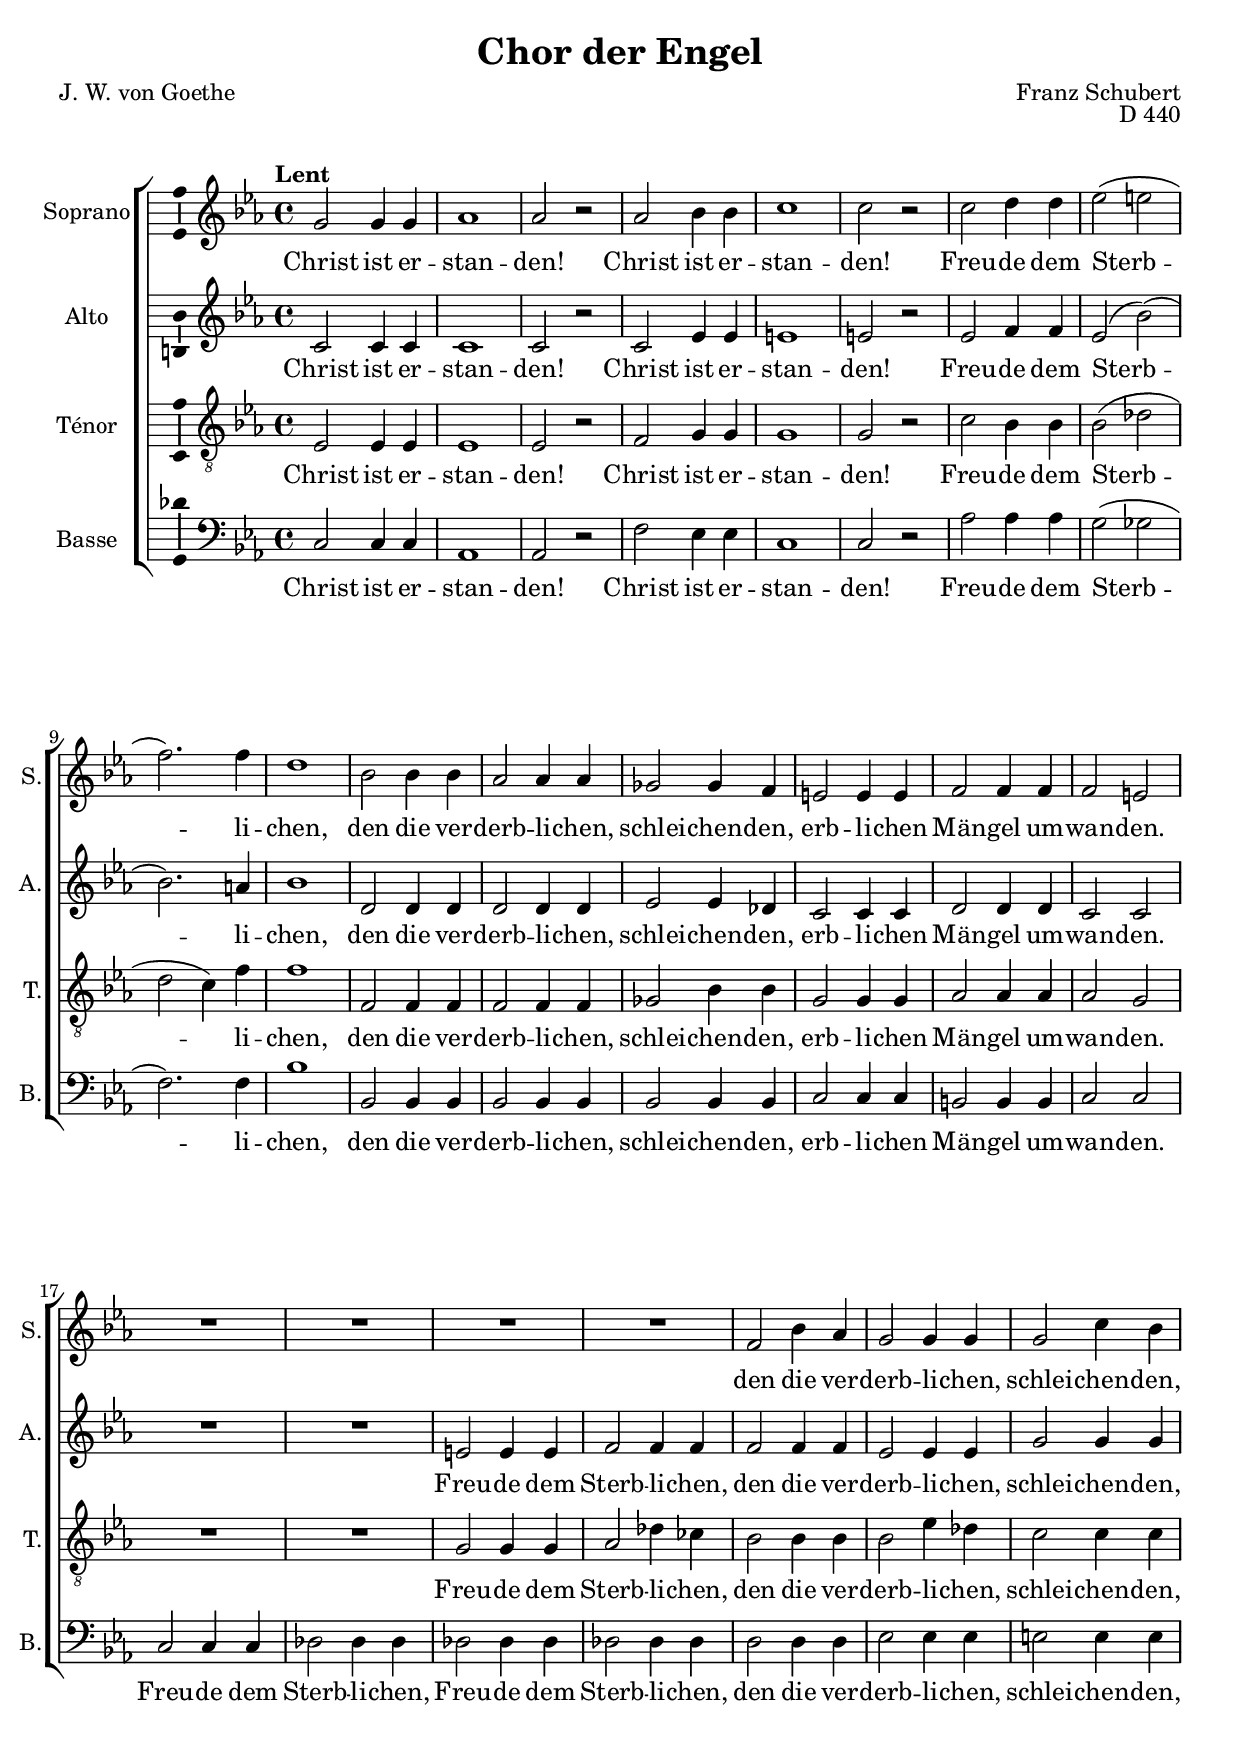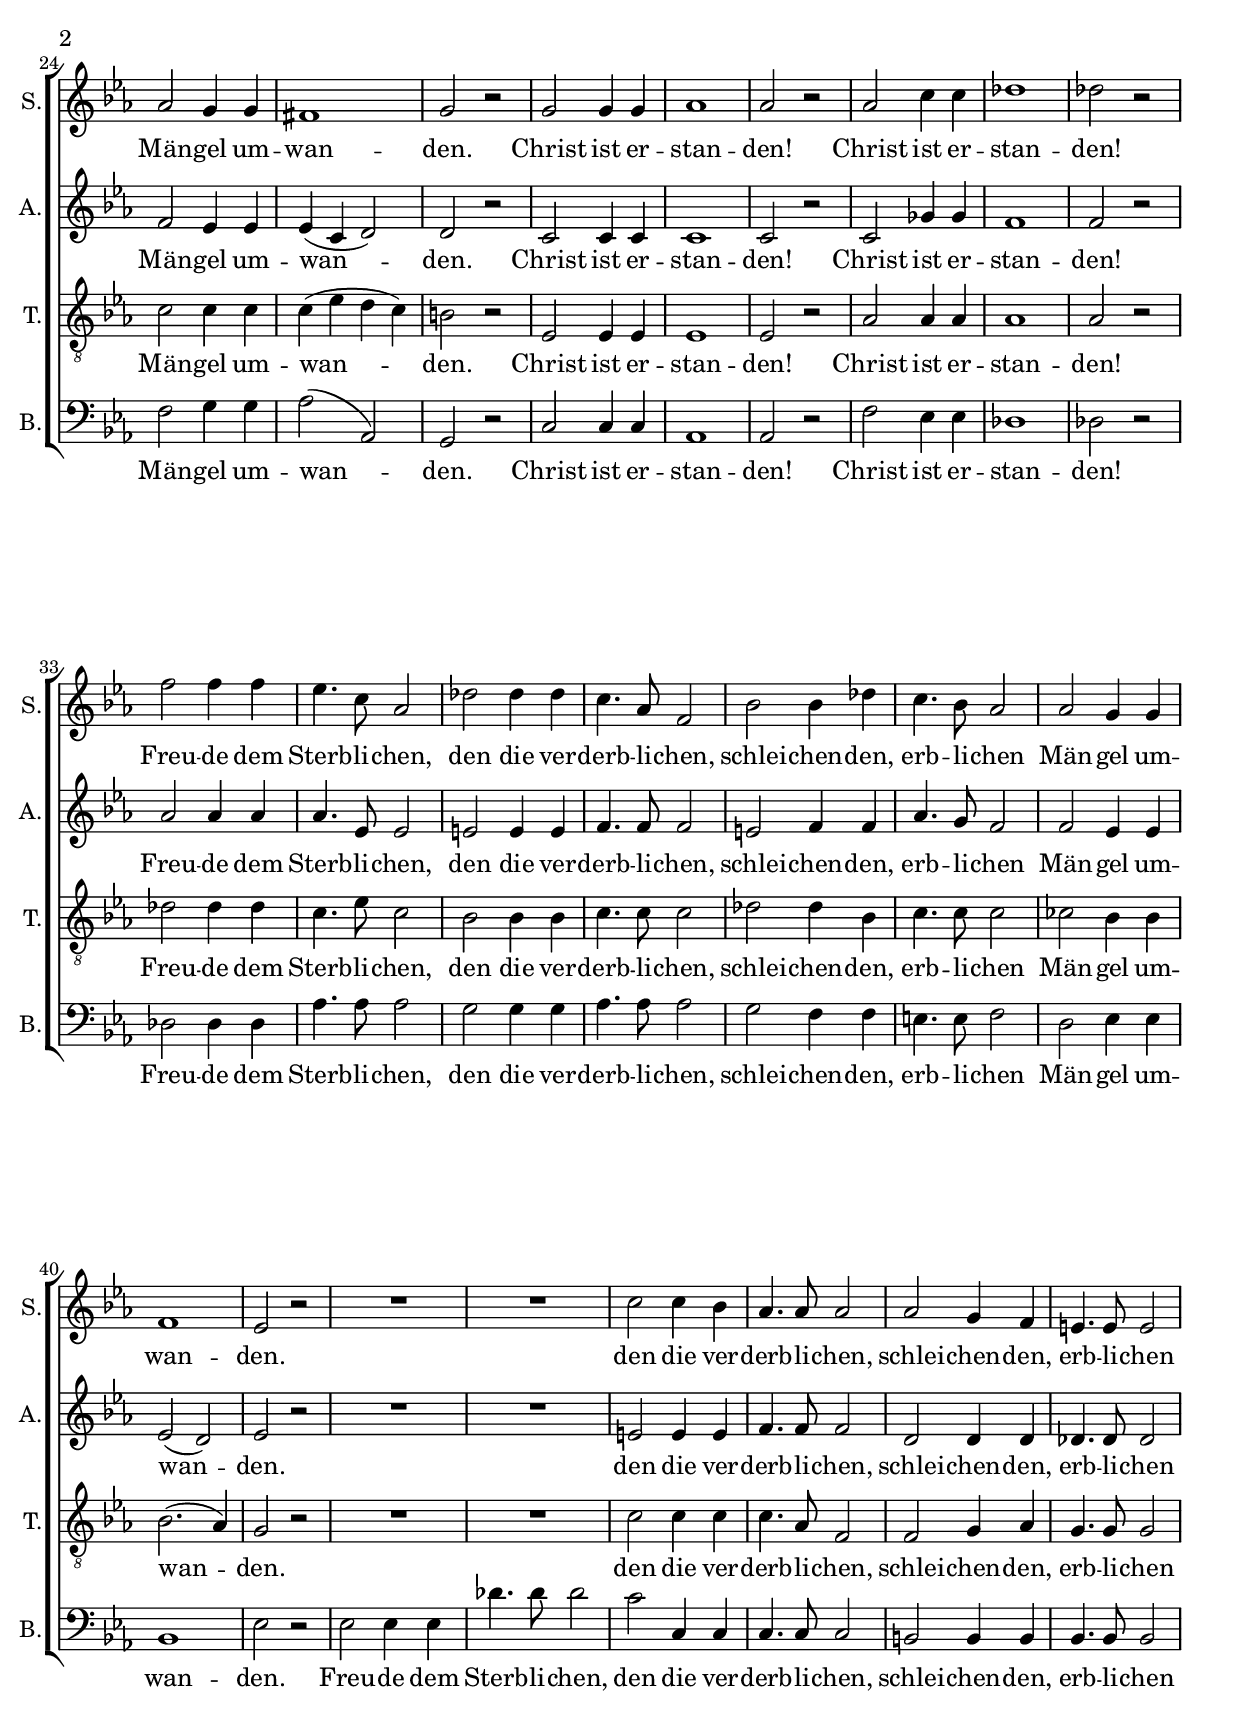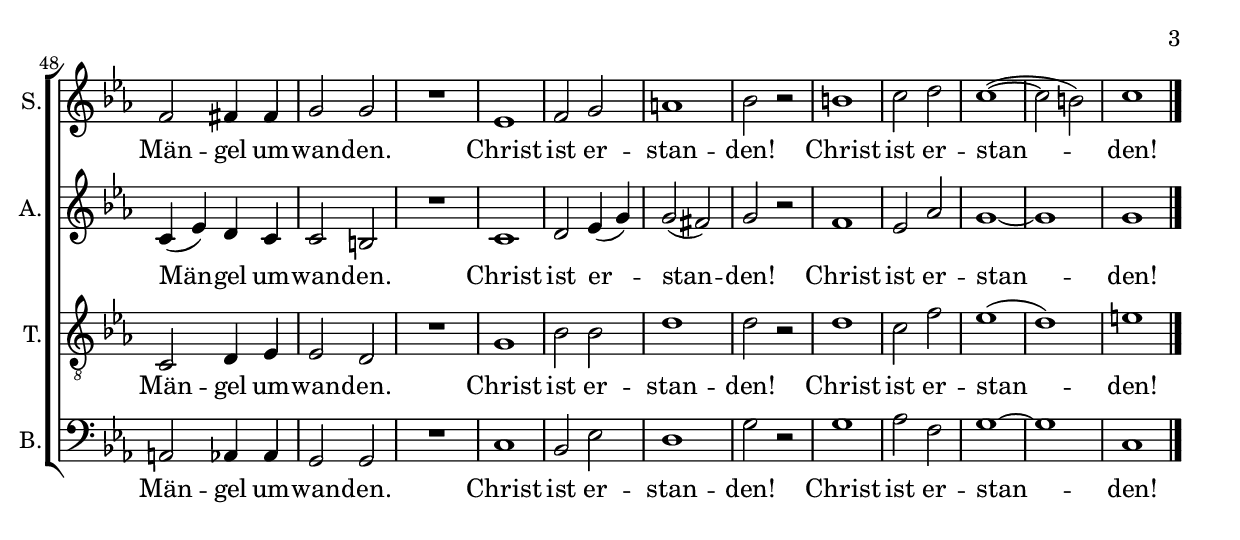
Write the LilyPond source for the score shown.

\version "2.14.2"
\language "italiano"

\paper {
  system-system-spacing #'padding = #5
}

\header {
  composer = "Franz Schubert"
  poet = "J. W. von Goethe"
  title = "Chor der Engel"
  opus = "D 440"
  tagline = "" % no footer
}

global = {
  \key mib \major
  \time 4/4
  \tempo "Lent" 4 = 65
  \set Score.tempoHideNote = ##t % hide tempo marking
}

crescendo = ^\markup { \italic { cresc. } }
sottoVoce = ^\markup { \italic { sotto voce } }

notesA = {
  sol2 sol4 sol |
  lab1 |
  lab2 r |
  lab2 sib4 sib |
  do1 |
  do2 r |
  do2 re4 re |
  mib2 ( mi |
  fa2. ) fa4 |
  re1 sib2 sib4 sib |
  lab2 lab4 lab |
  solb2 solb4 fa |
  mi2 mi4 mi |
  fa2 fa4 fa |
  fa2 mi |
  R1 |
  R1*3 |
  fa2 sib4 lab |
  sol2 sol4 sol |
  sol2 do4 sib |
  lab2 sol4 sol |
  fad1 |
  sol2 r2 sol2 sol4 sol |
  lab1 |
  lab2 r |
  lab2 do4 do |
  reb1 |
  reb2 r |
  fa2 fa4 fa |
  mib4. do8 lab2 |
  reb2 reb4 reb |
  do4. lab8 fa2 |
  sib2 sib4 reb |
  do4. sib8 lab2 |
  lab2 sol4 sol |
  fa1 |
  mib2 r |
  R1*2 |
  do'2 do4 sib |
  lab4. lab8 lab2 |
  lab2 sol4 fa |
  mi4. mi8 mi2 |
  fa2 fad4 fad |
  sol2 sol |
  R1 |
  mib1 |
  fa2 sol2 |
  la1 |
  sib2 r |
  si1 |
  do2 re |
  do1~ ( |
  do2 si ) |
  do1 |

  \bar "|."
}

notesB = {
  do,2 do4 do |
  do1 |
  do2 r |
  do2 mib4 mib |
  mi1 |
  mi2 r |
  mib2 fa4 fa |
  mib2 ( sib' ) ( |
  sib2. ) la4 |
  sib1 |
  re,2 re4 re |
  re2 re4 re |
  mib2 mib4 reb |
  do2 do4 do  |
  re2 re4 re |
  do2 do |
  R1 |
  R1 |
  mi2 mi4 mi4 |
  fa2 fa4 fa |
  fa2 fa4 fa |
  mib2 mib4 mib |
  sol2 sol4 sol |
  fa2 mib4 mib |
  mib4 ( do re2 ) |
  re2 r2 |
  do2 do4 do |
  do1 |
  do2 r |
  do2 solb'4 solb |
  fa1 |
  fa2 r |
  lab2 lab4 lab |
  lab4. mib8 mib2 |
  mi2 mi4 mi |
  fa4. fa8 fa2 |
  mi2 fa4 fa |
  lab4. sol8 fa2 |
  fa2 mib4 mib |
  mib2 ( re ) |
  mib2 r |
  R1*2 |
  mi2 mi4 mi |
  fa4. fa8 fa2 |
  re2 re4 re |
  reb4. reb8 reb2 |
  do4 ( mib ) re4 do |
  do2 si |
  R1 |
  do1 |
  re2 mib4 ( sol ) |
  sol2 ( fad ) |
  sol2 r |
  fa1 |
  mib2 lab |
  sol1~ |
  sol |
  sol |

  \bar "|."
}

notesC = {
  mib,2 mib4 mib |
  mib1 |
  mib2 r |
  fa2 sol4 sol |
  sol1 |
  sol2 r |
  do2 sib4 sib |
  sib2 ( reb |
  re2 do4 ) fa4 |
  fa1 fa,2 fa4 fa |
  fa2 fa4 fa |
  solb2 sib4 sib |
  sol2 sol4 sol |
  lab2 lab4 lab |
  lab2 sol |
  R1 |
  R1 |
  sol2 sol4 sol |
  lab2 reb4 dob |
  sib2 sib4 sib |
  sib2 mib4 reb |
  do2 do4 do |
  do2 do4 do |
  do4 ( mib re do ) |
  si2 r2 |
  mib,2 mib4 mib |
  mib1 |
  mib2 r |
  lab2 lab4 lab |
  lab1 |
  lab2 r |
  reb2 reb4 reb |
  do4. mib8 do2 |
  sib2 sib4 sib |
  do4. do8 do2 |
  reb2 reb4 sib |
  do4. do8 do2 |
  dob2 sib4 sib |
  sib2. ( lab4 ) |
  sol2 r |
  R1 |
  R1 |
  do2 do4 do |
  do4. lab8 fa2 |
  fa2 sol4 lab |
  sol4. sol8 sol2 |
  do,2 re4 mib |
  mib2 re |
  R1 |
  sol1 |
  sib2 sib2 |
  re1 |
  re2 r |
  re1 |
  do2 fa |
  mib1 ( |
  re1 ) |
  mi |

  \bar "|."
}

notesD = {
  do,2 do4 do |
  lab1 |
  lab2 r |
  fa'2 mib4 mib |
  do1 |
  do2 r |
  lab'2 lab4 lab |
  sol2 ( solb |
  fa2. ) fa4 |
  sib1 |
  sib,2 sib4 sib |
  sib2 sib4 sib |
  sib2 sib4 sib |
  do2 do4 do |
  si2 si4 si |
  do2 do |
  do2 do4 do |
  reb2 reb4 reb |
  reb2 reb4 reb |
  reb2 reb4 reb |
  re2 re4 re |
  mib2 mib4 mib |
  mi2 mi4 mi |
  fa2 sol4 sol |
  lab2 ( lab, ) |
  sol2 r2 |
  do2 do4 do |
  lab1 |
  lab2 r |
  fa'2 mib4 mib |
  reb1 |
  reb2 r |
  reb2 reb4 reb |
  lab'4. lab8 lab2 |
  sol2 sol4 sol |
  lab4. lab8 lab2 |
  sol2 fa4 fa |
  mi4. mi8 fa2 |
  re2 mib4 mib |
  sib1 |
  mib2 r |
  mib2 mib4 mib |
  reb'4. reb8 reb2 |
  do2 do,4 do |
  do4. do8 do2 |
  si2 si4 si |
  sib4. sib8 sib2 |
  la2 lab4 lab |
  sol2 sol |
  R1 |
  do1 |
  sib2 mib2 |
  re1 |
  sol2 r |
  sol1 |
  lab2 fa |
  sol1~ |
  sol1 |
  do, |

  \bar "|."
}

lyricsA = \lyricmode {
  Christ ist er -- stan -- den!
  Christ ist er -- stan -- den!
  
  Freu -- de dem Sterb -- li -- chen,
  den die ver -- derb -- li -- chen,
  schlei -- chen -- den,
  erb -- li -- chen Män -- gel um -- wan -- den.
  
  den die ver -- derb -- li -- chen,
  schlei -- chen -- den,
  Män -- gel um -- wan -- den.
  
  Christ ist er -- stan -- den!
  Christ ist er -- stan -- den!
  
  Freu -- de dem Sterb -- li -- chen,
  den die ver -- derb -- li -- chen,
  schlei -- chen -- den,
  erb -- li -- chen Män -- gel um -- wan -- den.
  
  den die ver -- derb -- li -- chen,
  schlei -- chen -- den,
  erb -- li -- chen Män -- gel um -- wan -- den.
  
  Christ ist er -- stan -- den!
  Christ ist er -- stan -- den!
}

lyricsB = \lyricmode {
  Christ ist er -- stan -- den!
  Christ ist er -- stan -- den!
  
  Freu -- de dem Sterb -- li -- chen,
  den die ver -- derb -- li -- chen,
  schlei -- chen -- den,
  erb -- li -- chen Män -- gel um -- wan -- den.
  
  Freu -- de dem Sterb -- li -- chen,
  den die ver -- derb -- li -- chen,
  schlei -- chen -- den,
  Män -- gel um -- wan -- den.
  
  Christ ist er -- stan -- den!
  Christ ist er -- stan -- den!
  
  Freu -- de dem Sterb -- li -- chen,
  den die ver -- derb -- li -- chen,
  schlei -- chen -- den,
  erb -- li -- chen Män -- gel um -- wan -- den.
  
  den die ver -- derb -- li -- chen,
  schlei -- chen -- den,
  erb -- li -- chen Män -- gel um -- wan -- den.
  
  Christ ist er -- stan -- den!
  Christ ist er -- stan -- den!
}

lyricsC = \lyricmode {
  Christ ist er -- stan -- den!
  Christ ist er -- stan -- den!
  
  Freu -- de dem Sterb -- li -- chen,
  den die ver -- derb -- li -- chen,
  schlei -- chen -- den,
  erb -- li -- chen Män -- gel um -- wan -- den.
  
  Freu -- de dem Sterb -- li -- chen,
  den die ver -- derb -- li -- chen,
  schlei -- chen -- den,
  Män -- gel um -- wan -- den.
  
  Christ ist er -- stan -- den!
  Christ ist er -- stan -- den!
  
  Freu -- de dem Sterb -- li -- chen,
  den die ver -- derb -- li -- chen,
  schlei -- chen -- den,
  erb -- li -- chen Män -- gel um -- wan -- den.
  
  den die ver -- derb -- li -- chen,
  schlei -- chen -- den,
  erb -- li -- chen Män -- gel um -- wan -- den.
  
  Christ ist er -- stan -- den!
  Christ ist er -- stan -- den!
}

lyricsD = \lyricmode {
  Christ ist er -- stan -- den!
  Christ ist er -- stan -- den!
  
  Freu -- de dem Sterb -- li -- chen,
  den die ver -- derb -- li -- chen,
  schlei -- chen -- den,
  erb -- li -- chen Män -- gel um -- wan -- den.
  
  Freu -- de dem Sterb -- li -- chen,
  Freu -- de dem Sterb -- li -- chen,
  den die ver -- derb -- li -- chen,
  schlei -- chen -- den,
  Män -- gel um -- wan -- den.
  
  Christ ist er -- stan -- den!
  Christ ist er -- stan -- den!
  
  Freu -- de dem Sterb -- li -- chen,
  den die ver -- derb -- li -- chen,
  schlei -- chen -- den, erb -- li -- chen
  Män -- gel um -- wan -- den.
  
  Freu -- de dem Sterb -- li -- chen,
  den die ver -- derb -- li -- chen,
  schlei -- chen -- den,
  erb -- li -- chen Män -- gel um -- wan -- den.
  
  Christ ist er -- stan -- den!
  Christ ist er -- stan -- den!
}

\score {
  \new ChoirStaff <<
    \new Staff <<
      \set Staff.midiInstrument = #"choir aahs"
      \new Voice = "Soprano" <<
        \global
        \set Staff.instrumentName = #"Soprano"
        \set Staff.shortInstrumentName = #"S."
        \relative do'' {
          \clef treble
          \notesA
        }
        \addlyrics {
          \lyricsA
        }
      >>
    >>
    \new Staff <<
      \set Staff.midiInstrument = #"choir aahs"
      \new Voice = "Alto" <<
        \global
        \set Staff.instrumentName = #"Alto"
        \set Staff.shortInstrumentName = #"A."
        \relative la' {
          \clef treble
          \notesB
        }
        \addlyrics {
          \lyricsB
        }
      >>
    >>
    \new Staff <<
      \set Staff.midiInstrument = #"choir aahs"
      \new Voice = "Ténor" <<
        \global
        \set Staff.instrumentName = #"Ténor"
        \set Staff.shortInstrumentName = #"T."
        \relative do' {
          \clef "G_8"
          \notesC
        }
        \addlyrics {
          \lyricsC
        }
      >>
    >>
    \new Staff <<
      \set Staff.midiInstrument = #"choir aahs"
      \new Voice = "Basse" <<
        \global
        \set Staff.instrumentName = #"Basse"
        \set Staff.shortInstrumentName = #"B."
        \relative do' {
          \clef bass
          \notesD
        }
        \addlyrics {
          \lyricsD
        }
      >>
    >>
  >>

  \midi { }

  \layout {
    \context {
      \Voice
      \consists Ambitus_engraver % display ambitus
    }
  }
}